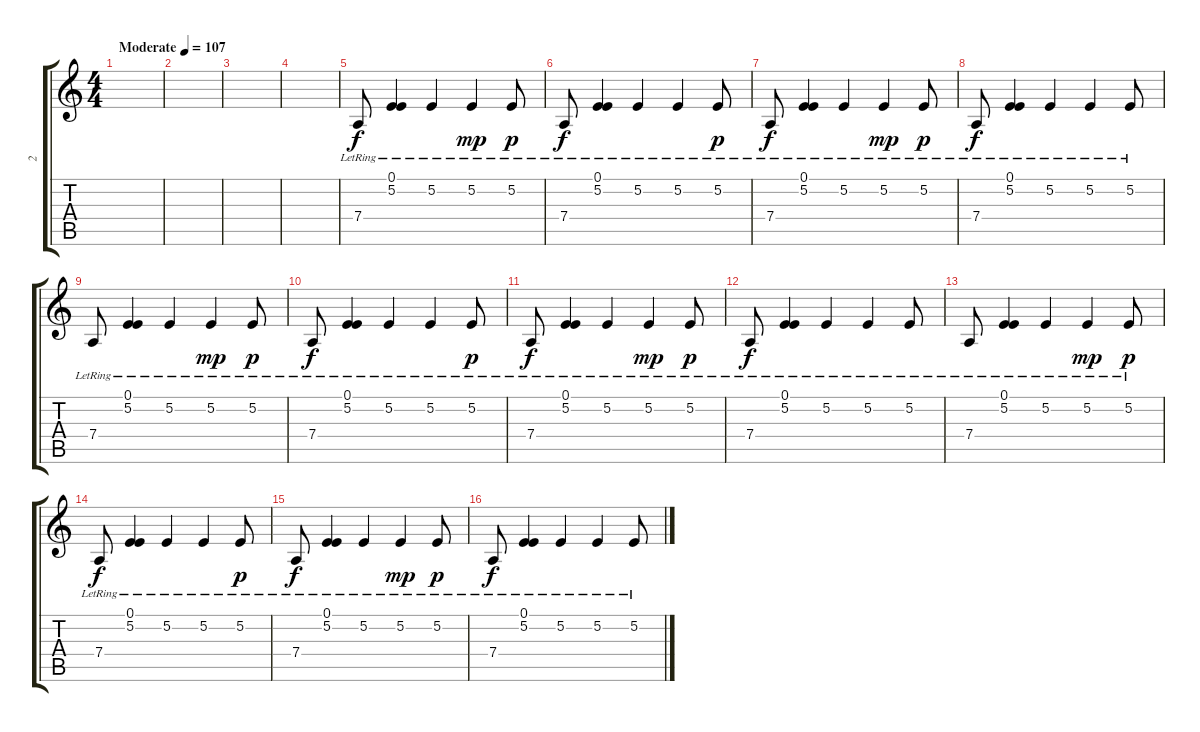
\track ("2" "2") {instrument acousticgrandpiano}
\staff {score tabs}
\tuning (E4 B3 G3 D3 A2 E2) {hide}
\ts (4 4)
\tempo (107 "Moderate")
\clef g2
\ks c
|
|
|
|
7.4{lr}.8 (0.1{lr} 5.2{lr}).4 5.2{lr}.4 5.2{lr}.4{dy mp} 5.2{lr}.8{dy p} |
7.4{lr}.8{dy f} (0.1{lr} 5.2{lr}).4 5.2{lr}.4 5.2{lr}.4 5.2{lr}.8{dy p} |
7.4{lr}.8{dy f} (0.1{lr} 5.2{lr}).4 5.2{lr}.4 5.2{lr}.4{dy mp} 5.2{lr}.8{dy p} |
7.4{lr}.8{dy f} (0.1{lr} 5.2{lr}).4 5.2{lr}.4 5.2{lr}.4 5.2{lr}.8 |
7.4{lr}.8 (0.1{lr} 5.2{lr}).4 5.2{lr}.4 5.2{lr}.4{dy mp} 5.2{lr}.8{dy p} |
7.4{lr}.8{dy f} (0.1{lr} 5.2{lr}).4 5.2{lr}.4 5.2{lr}.4 5.2{lr}.8{dy p} |
7.4{lr}.8{dy f} (0.1{lr} 5.2{lr}).4 5.2{lr}.4 5.2{lr}.4{dy mp} 5.2{lr}.8{dy p} |
7.4{lr}.8{dy f} (0.1{lr} 5.2{lr}).4 5.2{lr}.4 5.2{lr}.4 5.2{lr}.8 |
7.4{lr}.8 (0.1{lr} 5.2{lr}).4 5.2{lr}.4 5.2{lr}.4{dy mp} 5.2{lr}.8{dy p} |
7.4{lr}.8{dy f} (0.1{lr} 5.2{lr}).4 5.2{lr}.4 5.2{lr}.4 5.2{lr}.8{dy p} |
7.4{lr}.8{dy f} (0.1{lr} 5.2{lr}).4 5.2{lr}.4 5.2{lr}.4{dy mp} 5.2{lr}.8{dy p} |
7.4{lr}.8{dy f} (0.1{lr} 5.2{lr}).4 5.2{lr}.4 5.2{lr}.4 5.2{lr}.8
